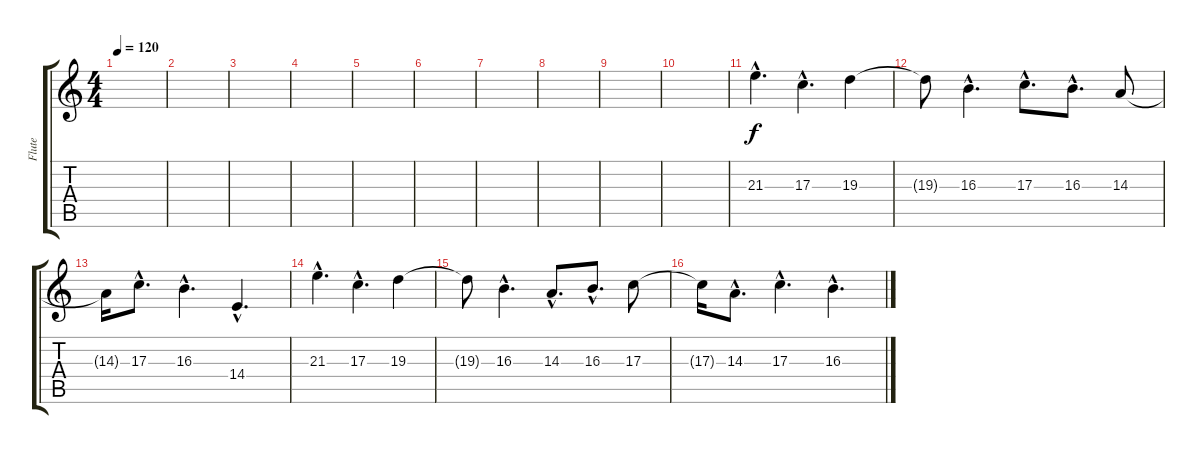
\track ("Flute" "Flute") {instrument ocarina}
\staff {score tabs}
\tuning (E4 B3 G3 D3 A2 E2) {hide}
\ts (4 4)
\tempo 120
\clef g2
\ks c
|
|
|
|
|
|
|
|
|
|
21.3{hac}.4{d} 17.3{hac}.4{d} 19.3.4 |
19.3{t}.8 16.3{hac}.4{d} 17.3{hac}.8{d} 16.3{hac}.8{d} 14.3.8 |
14.3{t}.16 17.3{hac}.8{d} 16.3{hac}.4{d} 14.4{hac}.4{d} |
21.3{hac}.4{d} 17.3{hac}.4{d} 19.3.4 |
19.3{t}.8 16.3{hac}.4{d} 14.3{hac}.8{d} 16.3{hac}.8{d} 17.3.8 |
17.3{t}.16 14.3{hac}.8{d} 17.3{hac}.4{d} 16.3{hac}.4{d}
